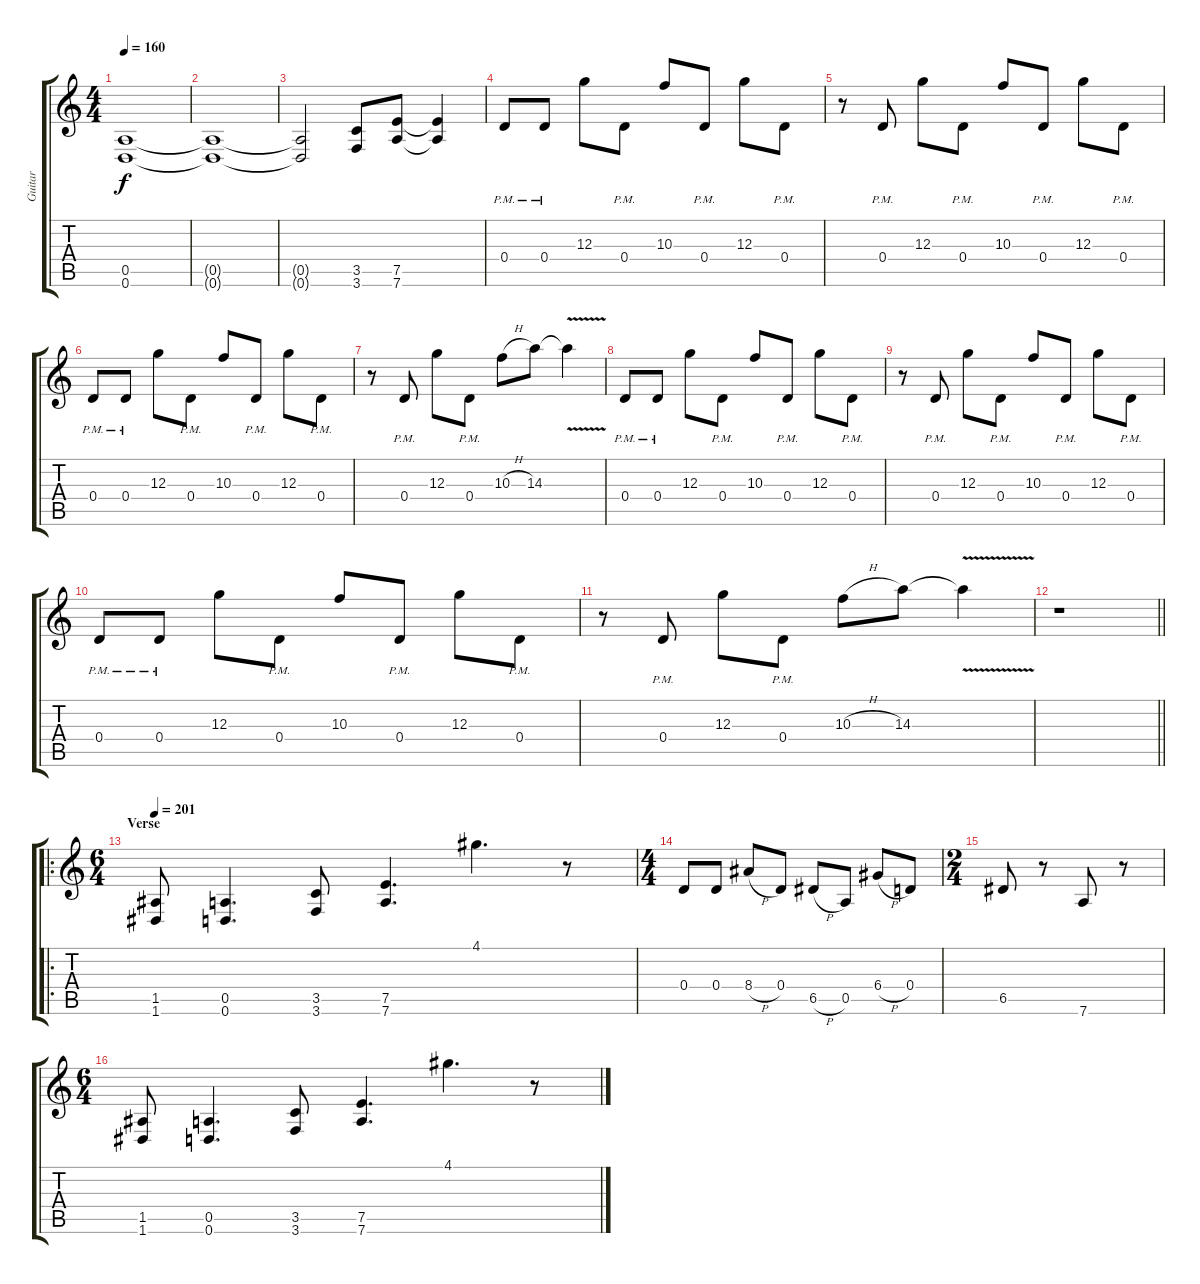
\track ("Guitar" "Guitar") {instrument distortionguitar}
\staff {score tabs}
\tuning (E4 B3 G3 D3 A2 D2) {hide}
\ts (4 4)
\tempo 160
\clef g2
\ks c
(0.5{t} 0.6{t}).1{dy f} |
(0.5{t} 0.6{t}).1 |
(0.5{t} 0.6{t}).2 (3.5 3.6).8 (7.5 7.6).8 (7.5{t} 7.6{t}).4 |
0.4{pm}.8 0.4{pm}.8 12.3.8 0.4{pm}.8 10.3.8 0.4{pm}.8 12.3.8 0.4{pm}.8 |
r.8 0.4{pm}.8 12.3.8 0.4{pm}.8 10.3.8 0.4{pm}.8 12.3.8 0.4{pm}.8 |
0.4{pm}.8 0.4{pm}.8 12.3.8 0.4{pm}.8 10.3.8 0.4{pm}.8 12.3.8 0.4{pm}.8 |
r.8 0.4{pm}.8 12.3.8 0.4{pm}.8 10.3{h}.8 14.3.8 14.3{v t}.4 |
0.4{pm}.8 0.4{pm}.8 12.3.8 0.4{pm}.8 10.3.8 0.4{pm}.8 12.3.8 0.4{pm}.8 |
r.8 0.4{pm}.8 12.3.8 0.4{pm}.8 10.3.8 0.4{pm}.8 12.3.8 0.4{pm}.8 |
0.4{pm}.8 0.4{pm}.8 12.3.8 0.4{pm}.8 10.3.8 0.4{pm}.8 12.3.8 0.4{pm}.8 |
r.8 0.4{pm}.8 12.3.8 0.4{pm}.8 10.3{h}.8 14.3.8 14.3{v t}.4 |
\barLineRight lightlight
r.1 |
\ro
\ts (6 4)
\section ("" "Verse")
\tempo 201
(1.5 1.6).8 (0.5 0.6).4{d} (3.5 3.6).8 (7.5 7.6).4{d} 4.1.4{d} r.8 |
\ts (4 4)
0.4.8 0.4.8 8.4{h}.8 0.4.8 6.5{h}.8 0.5.8 6.4{h}.8 0.4.8 |
\ts (2 4)
6.5.8 r.8 7.6.8 r.8 |
\ts (6 4)
(1.5 1.6).8 (0.5 0.6).4{d} (3.5 3.6).8 (7.5 7.6).4{d} 4.1.4{d} r.8
